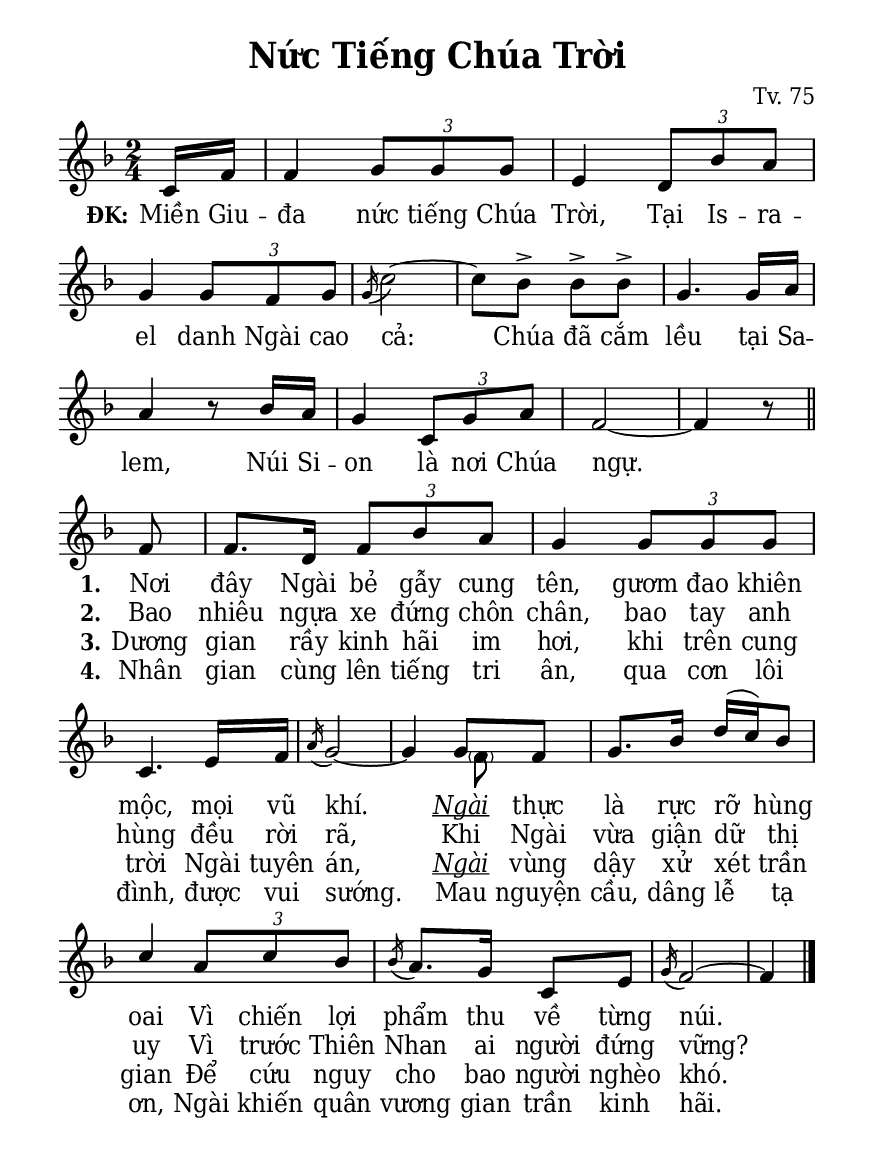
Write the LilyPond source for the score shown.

% Cài đặt chung\
\version "2.22.1"
\include "english.ly"

\header {
  title = "Nức Tiếng Chúa Trời"
  composer = "Tv. 75"
  %arranger = "Lm. Kim Long"
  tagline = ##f
}

% Nhạc phiên khúc
nhacPhienKhucSop = \relative c' {
  \partial 8 c16 f |
  f4 \tuplet 3/2 { g8 g g } |
  e4 \tuplet 3/2 { d8 bf' a } |
  g4 \tuplet 3/2 { g8 f g } |
  \slashedGrace { g16 ( } c2) ~ |
  c8 bf ^> bf ^> bf ^> |
  g4. g16 a |
  a4 r8 bf16 a |
  g4 \tuplet 3/2 { c,8 g' a } |
  f2 ~ |
  f4 r8 \bar "||"
  
  f |
  f8. d16 \tuplet 3/2 { f8 bf a } |
  g4 \tuplet 3/2 { g8 g g } |
  c,4. e16 f |
  \slashedGrace { a16 ( } g2) ~ |
  g4
  <<
    {
      \voiceOne
      g8
    }
    \new Voice = "beSop" {
      \voiceTwo
      \stemDown
      \once \override NoteColumn.force-hshift = #1
      \parenthesize
      f8
    }
  >>
  f |
  g8. bf16 d (c) bf8 |
  c4 \tuplet 3/2 { a8 c bf } |
  \slashedGrace { bf16 _( } a8.) g16 c,8 e |
  \slashedGrace { g16 _( } f2) ~ |
  f4 \bar "|."
}

nhacPhienKhucAlto = \relative c' {
  r8 |
  R2*19
}

% Lời phiên khúc
loiPhienKhucSop = \lyrics {
  \set stanza = "ĐK:"
  Miền Giu -- đa nức tiếng Chúa Trời,
  Tại Is -- ra -- el danh Ngài cao cả:
  Chúa đã cắm lều tại Sa -- lem,
  Núi Si -- on là nơi Chúa ngự.
  <<
    {
      \set stanza = "1."
      Nơi đây Ngài bẻ gẫy cung tên,
      gươm đao khiên mộc, mọi vũ khí.
      \markup { \italic \underline "Ngài" }
      thực là rực rỡ hùng oai
      Vì chiến lợi phẩm thu về từng núi.
    }
    \new Lyrics {
	    \set associatedVoice = "beSop"
	    \set stanza = "2."
	    Bao nhiêu ngựa xe đứng chôn chân,
	    bao tay anh hùng đều rời rã,
	    Khi Ngài vừa giận dữ thị uy
	    Vì trước Thiên Nhan ai người đứng vững?
    }
    \new Lyrics {
	    \set associatedVoice = "beSop"
	    \set stanza = "3."
	    Dương gian rầy kinh hãi im hơi,
	    khi trên cung trời Ngài tuyên án,
	    \markup { \italic \underline "Ngài" }
	    vùng dậy xử xét trần gian
	    Để cứu nguy cho bao người nghèo khó.
    }
    \new Lyrics {
	    \set associatedVoice = "beSop"
	    \set stanza = "4."
	    Nhân gian cùng lên tiếng tri ân,
	    qua cơn lôi đình, được vui sướng.
	    Mau nguyện cầu, dâng lễ tạ ơn,
	    Ngài khiến quân vương gian trần kinh hãi.
    }
  >>
}

% Dàn trang
\paper {
  #(set-paper-size "a5")
  top-margin = 10\mm
  bottom-margin = 10\mm
  left-margin = 10\mm
  right-margin = 10\mm
  indent = #0
  #(define fonts
	 (make-pango-font-tree "Deja Vu Serif Condensed"
	 		       "Deja Vu Serif Condensed"
			       "Deja Vu Serif Condensed"
			       (/ 20 20)))
  print-page-number = ##f
  %page-count = #1
}

TongNhip = {
  \key f \major \time 2/4
  \set Timing.beamExceptions = #'()
  \set Timing.baseMoment = #(ly:make-moment 1/4)
}

% Đổi kích thước nốt cho bè phụ
notBePhu =
#(define-music-function (font-size music) (number? ly:music?)
   (for-some-music
     (lambda (m)
       (if (music-is-of-type? m 'rhythmic-event)
           (begin
             (set! (ly:music-property m 'tweaks)
                   (cons `(font-size . ,font-size)
                         (ly:music-property m 'tweaks)))
             #t)
           #f))
     music)
   music)

\score {
  \new ChoirStaff <<
    \new Staff \with {
        \consists "Merge_rests_engraver"
        printPartCombineTexts = ##f
      }
      <<
      \new Voice \TongNhip \partCombine 
        \nhacPhienKhucSop
        \notBePhu -3 { \nhacPhienKhucAlto }
      \new NullVoice = beSop \nhacPhienKhucSop
      \new Lyrics \lyricsto beSop \loiPhienKhucSop
      >>
  >>
  \layout {
    %\override Staff.TimeSignature.transparent = ##t
    \override Lyrics.LyricSpace.minimum-distance = #0.8
    \override Score.BarNumber.break-visibility = ##(#f #f #f)
    \override Score.SpacingSpanner.uniform-stretching = ##t
  } 
}
